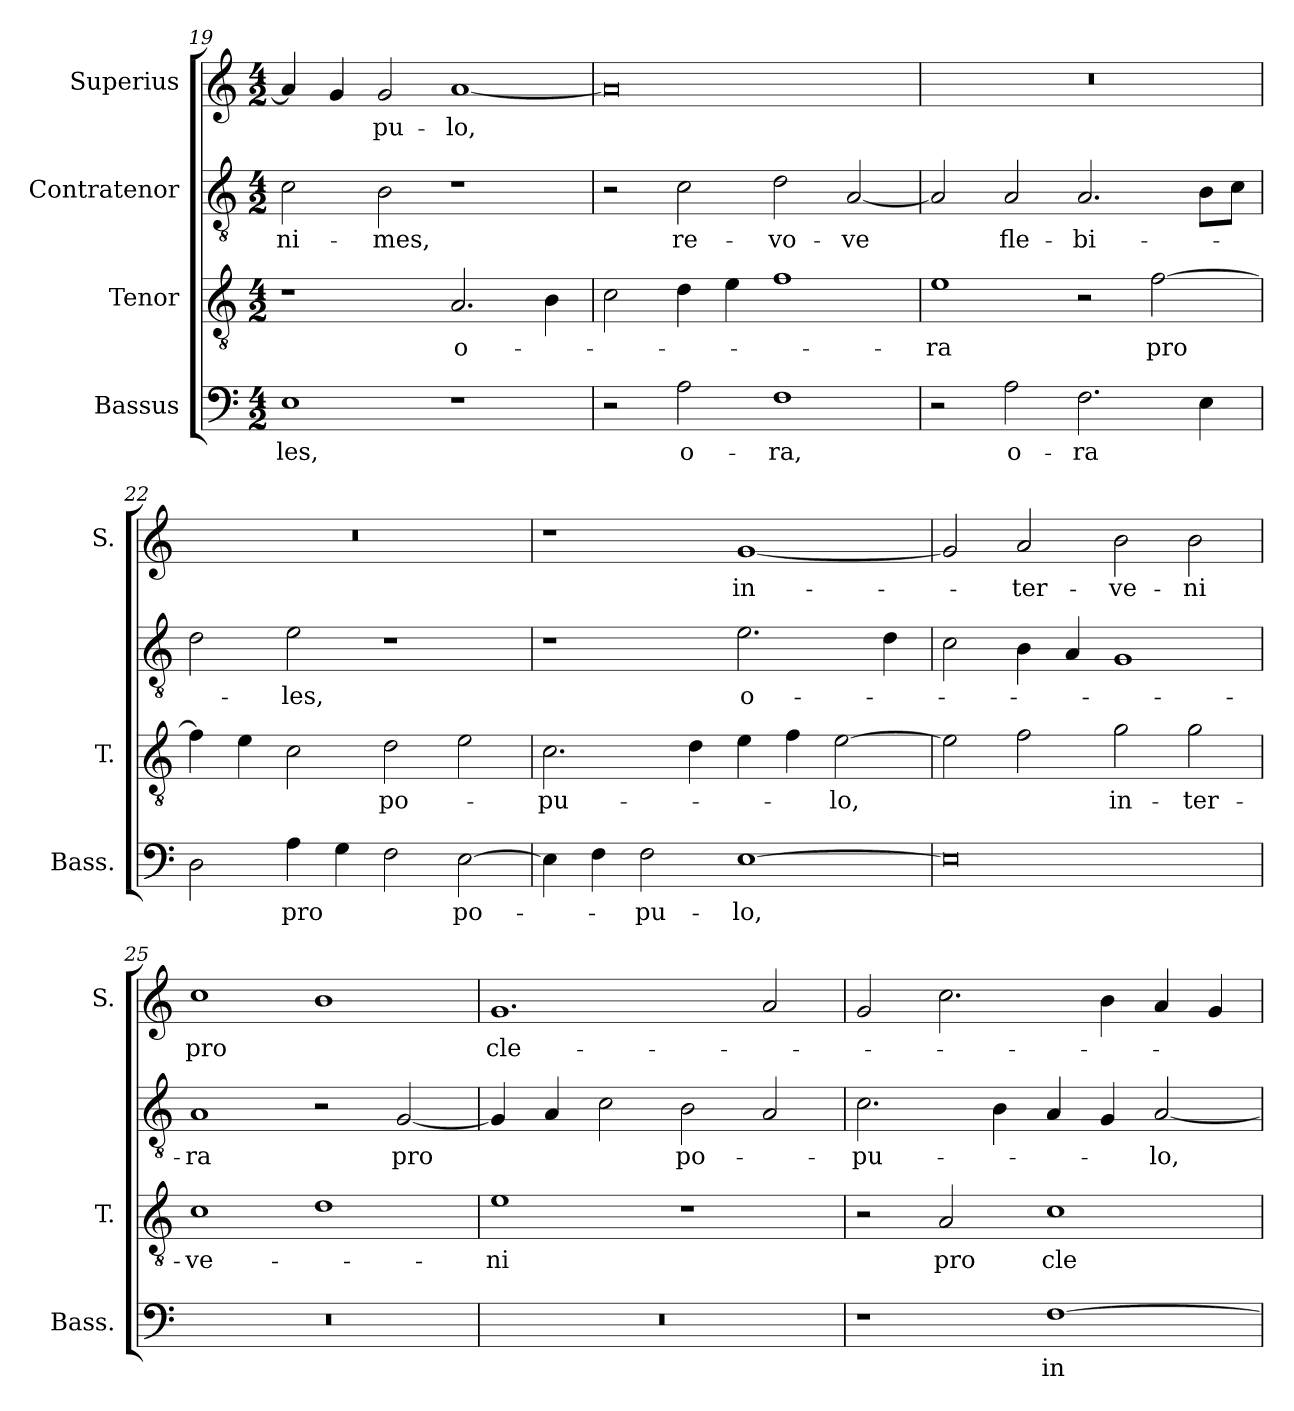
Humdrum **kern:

**kern	**text	**kern	**text	**kern	**text	**kern	**text
*part4	*part4	*part3	*part3	*part2	*part2	*part1	*part1
*staff4	*staff4	*staff3	*staff3	*staff2	*staff2	*staff1	*staff1
*I"Bassus	*	*I"Tenor	*	*I"Contratenor	*	*I"Superius	*
*I'Bass.	*	*I'T.	*	*	*	*I'S.	*
!!LO:PB:g=z
*clefF4	*	*clefGv2	*	*clefGv2	*	*clefG2	*
*k[]	*	*k[]	*	*k[]	*	*k[]	*
*C:	*	*C:	*	*C:	*	*C:	*
*M4/2	*	*M4/2	*	*M4/2	*	*M4/2	*
=19	=19	=19	=19	=19	=19	=19	=19
1E\	-les,	1r	.	2c\	-ni-	4a/]	.
.	.	.	.	.	.	4g/	.
.	.	.	.	2B\	-mes,	2g/	-pu-
1r	.	2.A/	o-	1r	.	[1a/	-lo,
.	.	4B\	.	.	.	.	.
=20	=20	=20	=20	=20	=20	=20	=20
2r	.	2c\	.	2r	.	0a/]	.
2A\	o-	4d\	.	2c\	re-	.	.
.	.	4e\	.	.	.	.	.
1F\	-ra,	1f\	.	2d\	-vo-	.	.
.	.	.	.	[2A/	-ve	.	.
=21	=21	=21	=21	=21	=21	=21	=21
2r	.	1e\	-ra	2A/]	.	0r	.
2A\	o-	.	.	2A/	fle-	.	.
2.F\	-ra	2r	.	2.A/	-bi-	.	.
.	.	[2f\	pro	.	.	.	.
4E\	.	.	.	8B\L	.	.	.
.	.	.	.	8c\J	.	.	.
!!LO:LB:g=z
=22	=22	=22	=22	=22	=22	=22	=22
2D\	.	4f\]	.	2d\	.	0r	.
.	.	4e\	.	.	.	.	.
4A\	pro	2c\	.	2e\	-les,	.	.
4G\	.	.	.	.	.	.	.
2F\	.	2d\	po-	1r	.	.	.
[2E\	po-	2e\	.	.	.	.	.
=23	=23	=23	=23	=23	=23	=23	=23
4E\]	.	2.c\	-pu-	1r	.	1r	.
4F\	.	.	.	.	.	.	.
2F\	-pu-	.	.	.	.	.	.
.	.	4d\	.	.	.	.	.
[1E\	-lo,	4e\	.	2.e\	o-	[1g/	in-
.	.	4f\	.	.	.	.	.
.	.	[2e\	-lo,	.	.	.	.
.	.	.	.	4d\	.	.	.
=24	=24	=24	=24	=24	=24	=24	=24
0E\]	.	2e\]	.	2c\	.	2g/]	.
.	.	2f\	.	4B\	.	2a/	-ter-
.	.	.	.	4A/	.	.	.
.	.	2g\	in-	1G/	.	2b\	-ve-
.	.	2g\	-ter-	.	.	2b\	-ni
!!LO:PB:g=z
=25	=25	=25	=25	=25	=25	=25	=25
0r	.	1c\	-ve-	1A/	-ra	1cc\	pro
.	.	1d\	.	2r	.	1b\	.
.	.	.	.	[2G/	pro	.	.
=26	=26	=26	=26	=26	=26	=26	=26
0r	.	1e\	-ni	4G/]	.	1.g/	cle-
.	.	.	.	4A/	.	.	.
.	.	.	.	2c\	.	.	.
.	.	1r	.	2B\	po-	.	.
.	.	.	.	2A/	.	2a/	.
=27	=27	=27	=27	=27	=27	=27	=27
1r	.	2r	.	2.c\	-pu-	2g/	.
.	.	2A/	pro	.	.	2.cc\	.
.	.	.	.	4B\	.	.	.
[1F\	in-	1c\	cle-	4A/	.	.	.
.	.	.	.	4G/	.	4b\	.
.	.	.	.	[2A/	-lo,	4a/	.
.	.	.	.	.	.	4g/	.
=	=	=	=	=	=	=	=
*-	*-	*-	*-	*-	*-	*-	*-
